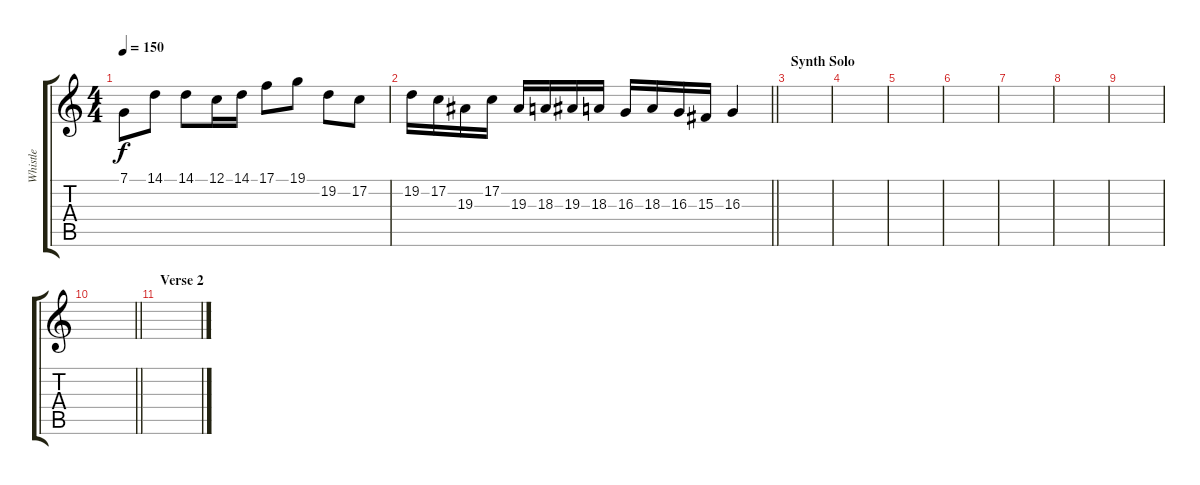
\track ("Whistle" "Whistle") {instrument recorder}
\staff {score tabs}
\tuning (C4 G3 Eb3 Bb2 F2 C2) {hide}
\ts (4 4)
\tempo 150
\clef g2
\ks c
7.1.8{dy f} 14.1.8 14.1.8 12.1.16 14.1.16 17.1.8 19.1.8 19.2.8 17.2.8 |
\barLineRight lightlight
19.2.16 17.2.16 19.3.16 17.2.16 19.3.16 18.3.16 19.3.16 18.3.16 16.3.16 18.3.16 16.3.16 15.3.16 16.3.4 |
\section ("" "Synth Solo")
|
|
|
|
|
|
|
\barLineRight lightlight
|
\section ("" "Verse 2")
